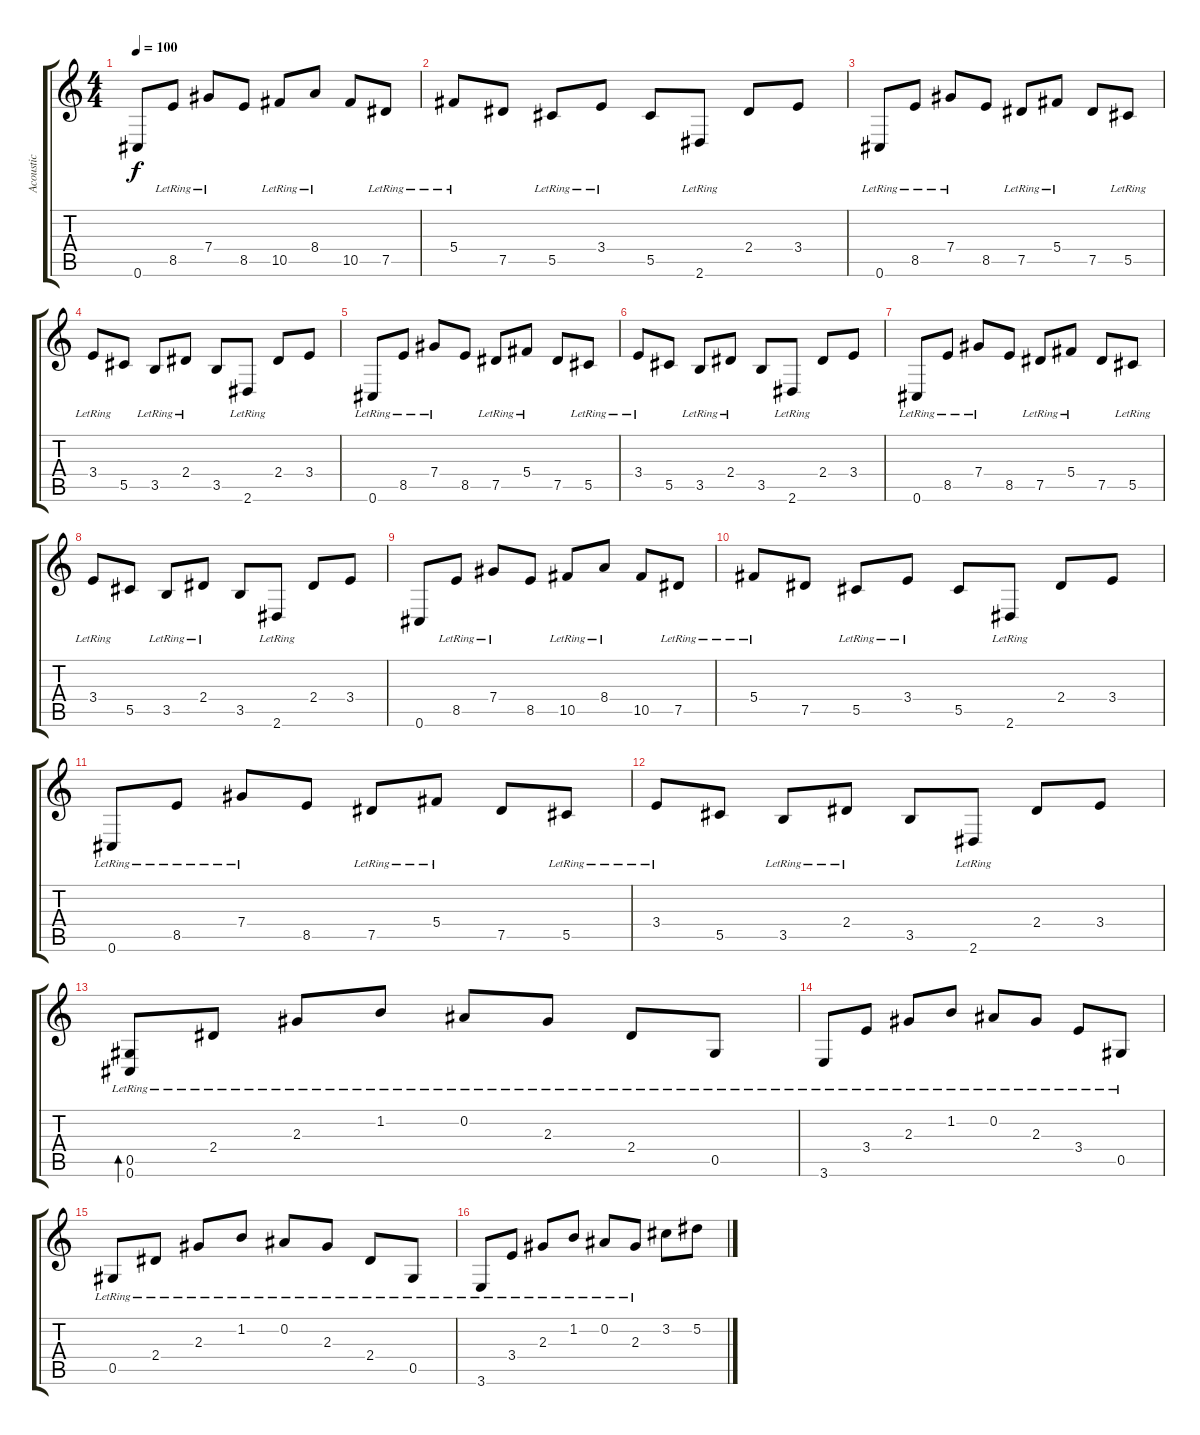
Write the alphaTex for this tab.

\track ("Acoustic " "Acoustic ") {instrument acousticguitarsteel}
\staff {score tabs}
\tuning (Eb4 Bb3 Gb3 Db3 Ab2 Db2) {hide}
\ts (4 4)
\tempo 100
\clef g2
\ks c
0.6.8{dy f} 8.5{lr}.8 7.4{lr}.8 8.5.8 10.5{lr}.8 8.4{lr}.8 10.5.8 7.5{lr}.8 |
5.4{lr}.8 7.5.8 5.5{lr}.8 3.4{lr}.8 5.5.8 2.6{lr}.8 2.4.8 3.4.8 |
0.6{lr}.8 8.5{lr}.8 7.4{lr}.8 8.5.8 7.5{lr}.8 5.4{lr}.8 7.5.8 5.5{lr}.8 |
3.4{lr}.8 5.5.8 3.5{lr}.8 2.4{lr}.8 3.5.8 2.6{lr}.8 2.4.8 3.4.8 |
0.6{lr}.8 8.5{lr}.8 7.4{lr}.8 8.5.8 7.5{lr}.8 5.4{lr}.8 7.5.8 5.5{lr}.8 |
3.4{lr}.8 5.5.8 3.5{lr}.8 2.4{lr}.8 3.5.8 2.6{lr}.8 2.4.8 3.4.8 |
0.6{lr}.8 8.5{lr}.8 7.4{lr}.8 8.5.8 7.5{lr}.8 5.4{lr}.8 7.5.8 5.5{lr}.8 |
3.4{lr}.8 5.5.8 3.5{lr}.8 2.4{lr}.8 3.5.8 2.6{lr}.8 2.4.8 3.4.8 |
0.6.8 8.5{lr}.8 7.4{lr}.8 8.5.8 10.5{lr}.8 8.4{lr}.8 10.5.8 7.5{lr}.8 |
5.4{lr}.8 7.5.8 5.5{lr}.8 3.4{lr}.8 5.5.8 2.6{lr}.8 2.4.8 3.4.8 |
0.6{lr}.8 8.5{lr}.8 7.4{lr}.8 8.5.8 7.5{lr}.8 5.4{lr}.8 7.5.8 5.5{lr}.8 |
3.4{lr}.8 5.5.8 3.5{lr}.8 2.4{lr}.8 3.5.8 2.6{lr}.8 2.4.8 3.4.8 |
(0.5{lr} 0.6{lr}).8{bd 480} 2.4{lr}.8 2.3{lr}.8 1.2{lr}.8 0.2{lr}.8 2.3{lr}.8 2.4{lr}.8 0.5{lr}.8 |
3.6{lr}.8 3.4{lr}.8 2.3{lr}.8 1.2{lr}.8 0.2{lr}.8 2.3{lr}.8 3.4{lr}.8 0.5{lr}.8 |
0.5{lr}.8 2.4{lr}.8 2.3{lr}.8 1.2{lr}.8 0.2{lr}.8 2.3{lr}.8 2.4{lr}.8 0.5{lr}.8 |
3.6{lr}.8 3.4{lr}.8 2.3{lr}.8 1.2{lr}.8 0.2{lr}.8 2.3{lr}.8 3.2.8 5.2.8
